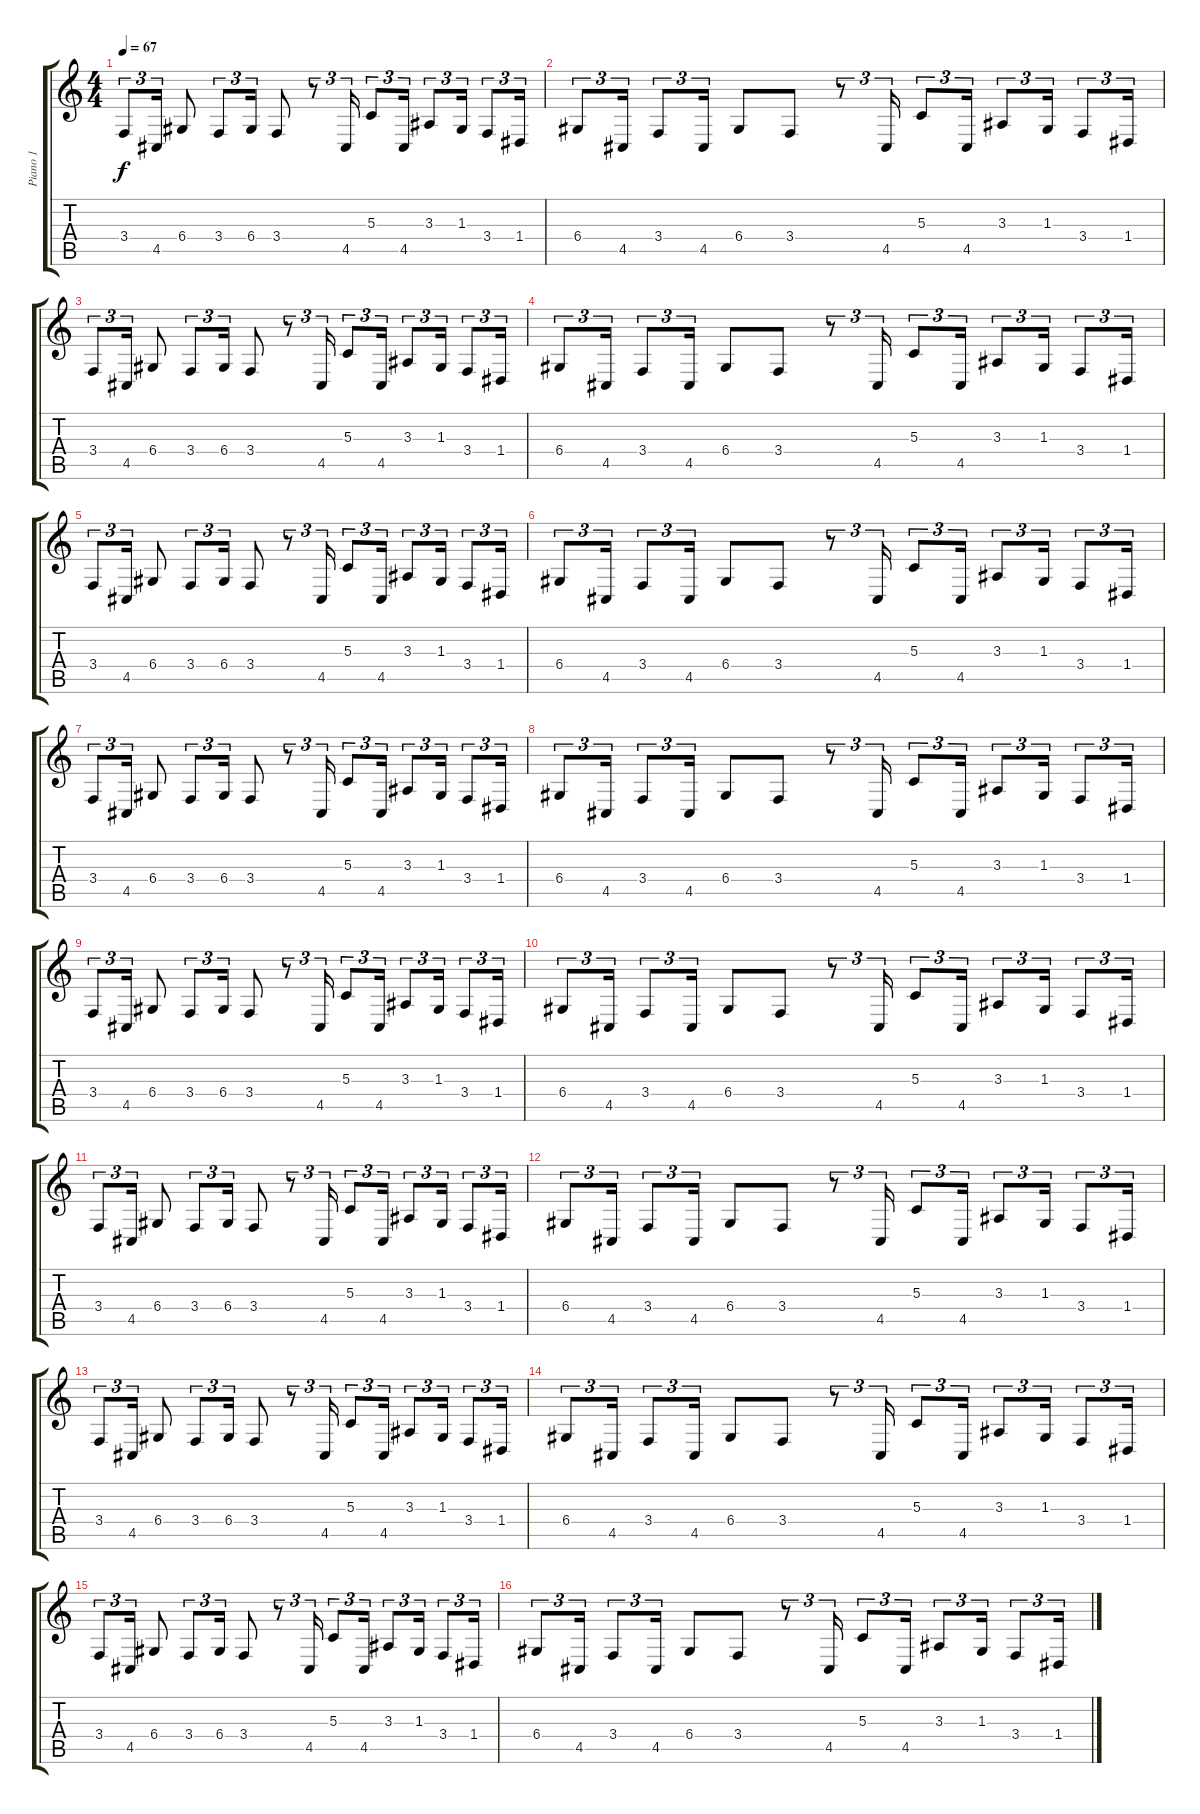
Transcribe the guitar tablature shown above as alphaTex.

\track ("Piano 1" "Piano 1") {instrument honkytonkpiano}
\staff {score tabs}
\tuning (E4 B3 G3 D3 A2 E2) {hide}
\ts (4 4)
\tempo 67
\clef g2
\ks c
3.4.8{tu (3 2) dy f volume 12} 4.5.16{tu (3 2)} 6.4.8 3.4.8{tu (3 2)} 6.4.16{tu (3 2)} 3.4.8 r.8{tu (3 2)} 4.5.16{tu (3 2)} 5.3.8{tu (3 2)} 4.5.16{tu (3 2)} 3.3.8{tu (3 2)} 1.3.16{tu (3 2)} 3.4.8{tu (3 2)} 1.4.16{tu (3 2)} |
6.4.8{tu (3 2)} 4.5.16{tu (3 2)} 3.4.8{tu (3 2)} 4.5.16{tu (3 2)} 6.4.8 3.4.8 r.8{tu (3 2)} 4.5.16{tu (3 2)} 5.3.8{tu (3 2)} 4.5.16{tu (3 2)} 3.3.8{tu (3 2)} 1.3.16{tu (3 2)} 3.4.8{tu (3 2)} 1.4.16{tu (3 2)} |
3.4.8{tu (3 2)} 4.5.16{tu (3 2)} 6.4.8 3.4.8{tu (3 2)} 6.4.16{tu (3 2)} 3.4.8 r.8{tu (3 2)} 4.5.16{tu (3 2)} 5.3.8{tu (3 2)} 4.5.16{tu (3 2)} 3.3.8{tu (3 2)} 1.3.16{tu (3 2)} 3.4.8{tu (3 2)} 1.4.16{tu (3 2)} |
6.4.8{tu (3 2)} 4.5.16{tu (3 2)} 3.4.8{tu (3 2)} 4.5.16{tu (3 2)} 6.4.8 3.4.8 r.8{tu (3 2)} 4.5.16{tu (3 2)} 5.3.8{tu (3 2)} 4.5.16{tu (3 2)} 3.3.8{tu (3 2)} 1.3.16{tu (3 2)} 3.4.8{tu (3 2)} 1.4.16{tu (3 2)} |
3.4.8{tu (3 2)} 4.5.16{tu (3 2)} 6.4.8 3.4.8{tu (3 2)} 6.4.16{tu (3 2)} 3.4.8 r.8{tu (3 2)} 4.5.16{tu (3 2)} 5.3.8{tu (3 2)} 4.5.16{tu (3 2)} 3.3.8{tu (3 2)} 1.3.16{tu (3 2)} 3.4.8{tu (3 2)} 1.4.16{tu (3 2)} |
6.4.8{tu (3 2)} 4.5.16{tu (3 2)} 3.4.8{tu (3 2)} 4.5.16{tu (3 2)} 6.4.8 3.4.8 r.8{tu (3 2)} 4.5.16{tu (3 2)} 5.3.8{tu (3 2)} 4.5.16{tu (3 2)} 3.3.8{tu (3 2)} 1.3.16{tu (3 2)} 3.4.8{tu (3 2)} 1.4.16{tu (3 2)} |
3.4.8{tu (3 2)} 4.5.16{tu (3 2)} 6.4.8 3.4.8{tu (3 2)} 6.4.16{tu (3 2)} 3.4.8 r.8{tu (3 2)} 4.5.16{tu (3 2)} 5.3.8{tu (3 2)} 4.5.16{tu (3 2)} 3.3.8{tu (3 2)} 1.3.16{tu (3 2)} 3.4.8{tu (3 2)} 1.4.16{tu (3 2)} |
6.4.8{tu (3 2)} 4.5.16{tu (3 2)} 3.4.8{tu (3 2)} 4.5.16{tu (3 2)} 6.4.8 3.4.8 r.8{tu (3 2)} 4.5.16{tu (3 2)} 5.3.8{tu (3 2)} 4.5.16{tu (3 2)} 3.3.8{tu (3 2)} 1.3.16{tu (3 2)} 3.4.8{tu (3 2)} 1.4.16{tu (3 2)} |
3.4.8{tu (3 2) volume 12} 4.5.16{tu (3 2)} 6.4.8 3.4.8{tu (3 2)} 6.4.16{tu (3 2)} 3.4.8 r.8{tu (3 2)} 4.5.16{tu (3 2)} 5.3.8{tu (3 2)} 4.5.16{tu (3 2)} 3.3.8{tu (3 2)} 1.3.16{tu (3 2)} 3.4.8{tu (3 2)} 1.4.16{tu (3 2)} |
6.4.8{tu (3 2)} 4.5.16{tu (3 2)} 3.4.8{tu (3 2)} 4.5.16{tu (3 2)} 6.4.8 3.4.8 r.8{tu (3 2)} 4.5.16{tu (3 2)} 5.3.8{tu (3 2)} 4.5.16{tu (3 2)} 3.3.8{tu (3 2)} 1.3.16{tu (3 2)} 3.4.8{tu (3 2)} 1.4.16{tu (3 2)} |
3.4.8{tu (3 2)} 4.5.16{tu (3 2)} 6.4.8 3.4.8{tu (3 2)} 6.4.16{tu (3 2)} 3.4.8 r.8{tu (3 2)} 4.5.16{tu (3 2)} 5.3.8{tu (3 2)} 4.5.16{tu (3 2)} 3.3.8{tu (3 2)} 1.3.16{tu (3 2)} 3.4.8{tu (3 2)} 1.4.16{tu (3 2)} |
6.4.8{tu (3 2)} 4.5.16{tu (3 2)} 3.4.8{tu (3 2)} 4.5.16{tu (3 2)} 6.4.8 3.4.8 r.8{tu (3 2)} 4.5.16{tu (3 2)} 5.3.8{tu (3 2)} 4.5.16{tu (3 2)} 3.3.8{tu (3 2)} 1.3.16{tu (3 2)} 3.4.8{tu (3 2)} 1.4.16{tu (3 2)} |
3.4.8{tu (3 2)} 4.5.16{tu (3 2)} 6.4.8 3.4.8{tu (3 2)} 6.4.16{tu (3 2)} 3.4.8 r.8{tu (3 2)} 4.5.16{tu (3 2)} 5.3.8{tu (3 2)} 4.5.16{tu (3 2)} 3.3.8{tu (3 2)} 1.3.16{tu (3 2)} 3.4.8{tu (3 2)} 1.4.16{tu (3 2)} |
6.4.8{tu (3 2)} 4.5.16{tu (3 2)} 3.4.8{tu (3 2)} 4.5.16{tu (3 2)} 6.4.8 3.4.8 r.8{tu (3 2)} 4.5.16{tu (3 2)} 5.3.8{tu (3 2)} 4.5.16{tu (3 2)} 3.3.8{tu (3 2)} 1.3.16{tu (3 2)} 3.4.8{tu (3 2)} 1.4.16{tu (3 2)} |
3.4.8{tu (3 2)} 4.5.16{tu (3 2)} 6.4.8 3.4.8{tu (3 2)} 6.4.16{tu (3 2)} 3.4.8 r.8{tu (3 2)} 4.5.16{tu (3 2)} 5.3.8{tu (3 2)} 4.5.16{tu (3 2)} 3.3.8{tu (3 2)} 1.3.16{tu (3 2)} 3.4.8{tu (3 2)} 1.4.16{tu (3 2)} |
6.4.8{tu (3 2)} 4.5.16{tu (3 2)} 3.4.8{tu (3 2)} 4.5.16{tu (3 2)} 6.4.8 3.4.8 r.8{tu (3 2)} 4.5.16{tu (3 2)} 5.3.8{tu (3 2)} 4.5.16{tu (3 2)} 3.3.8{tu (3 2)} 1.3.16{tu (3 2)} 3.4.8{tu (3 2)} 1.4.16{tu (3 2)}
